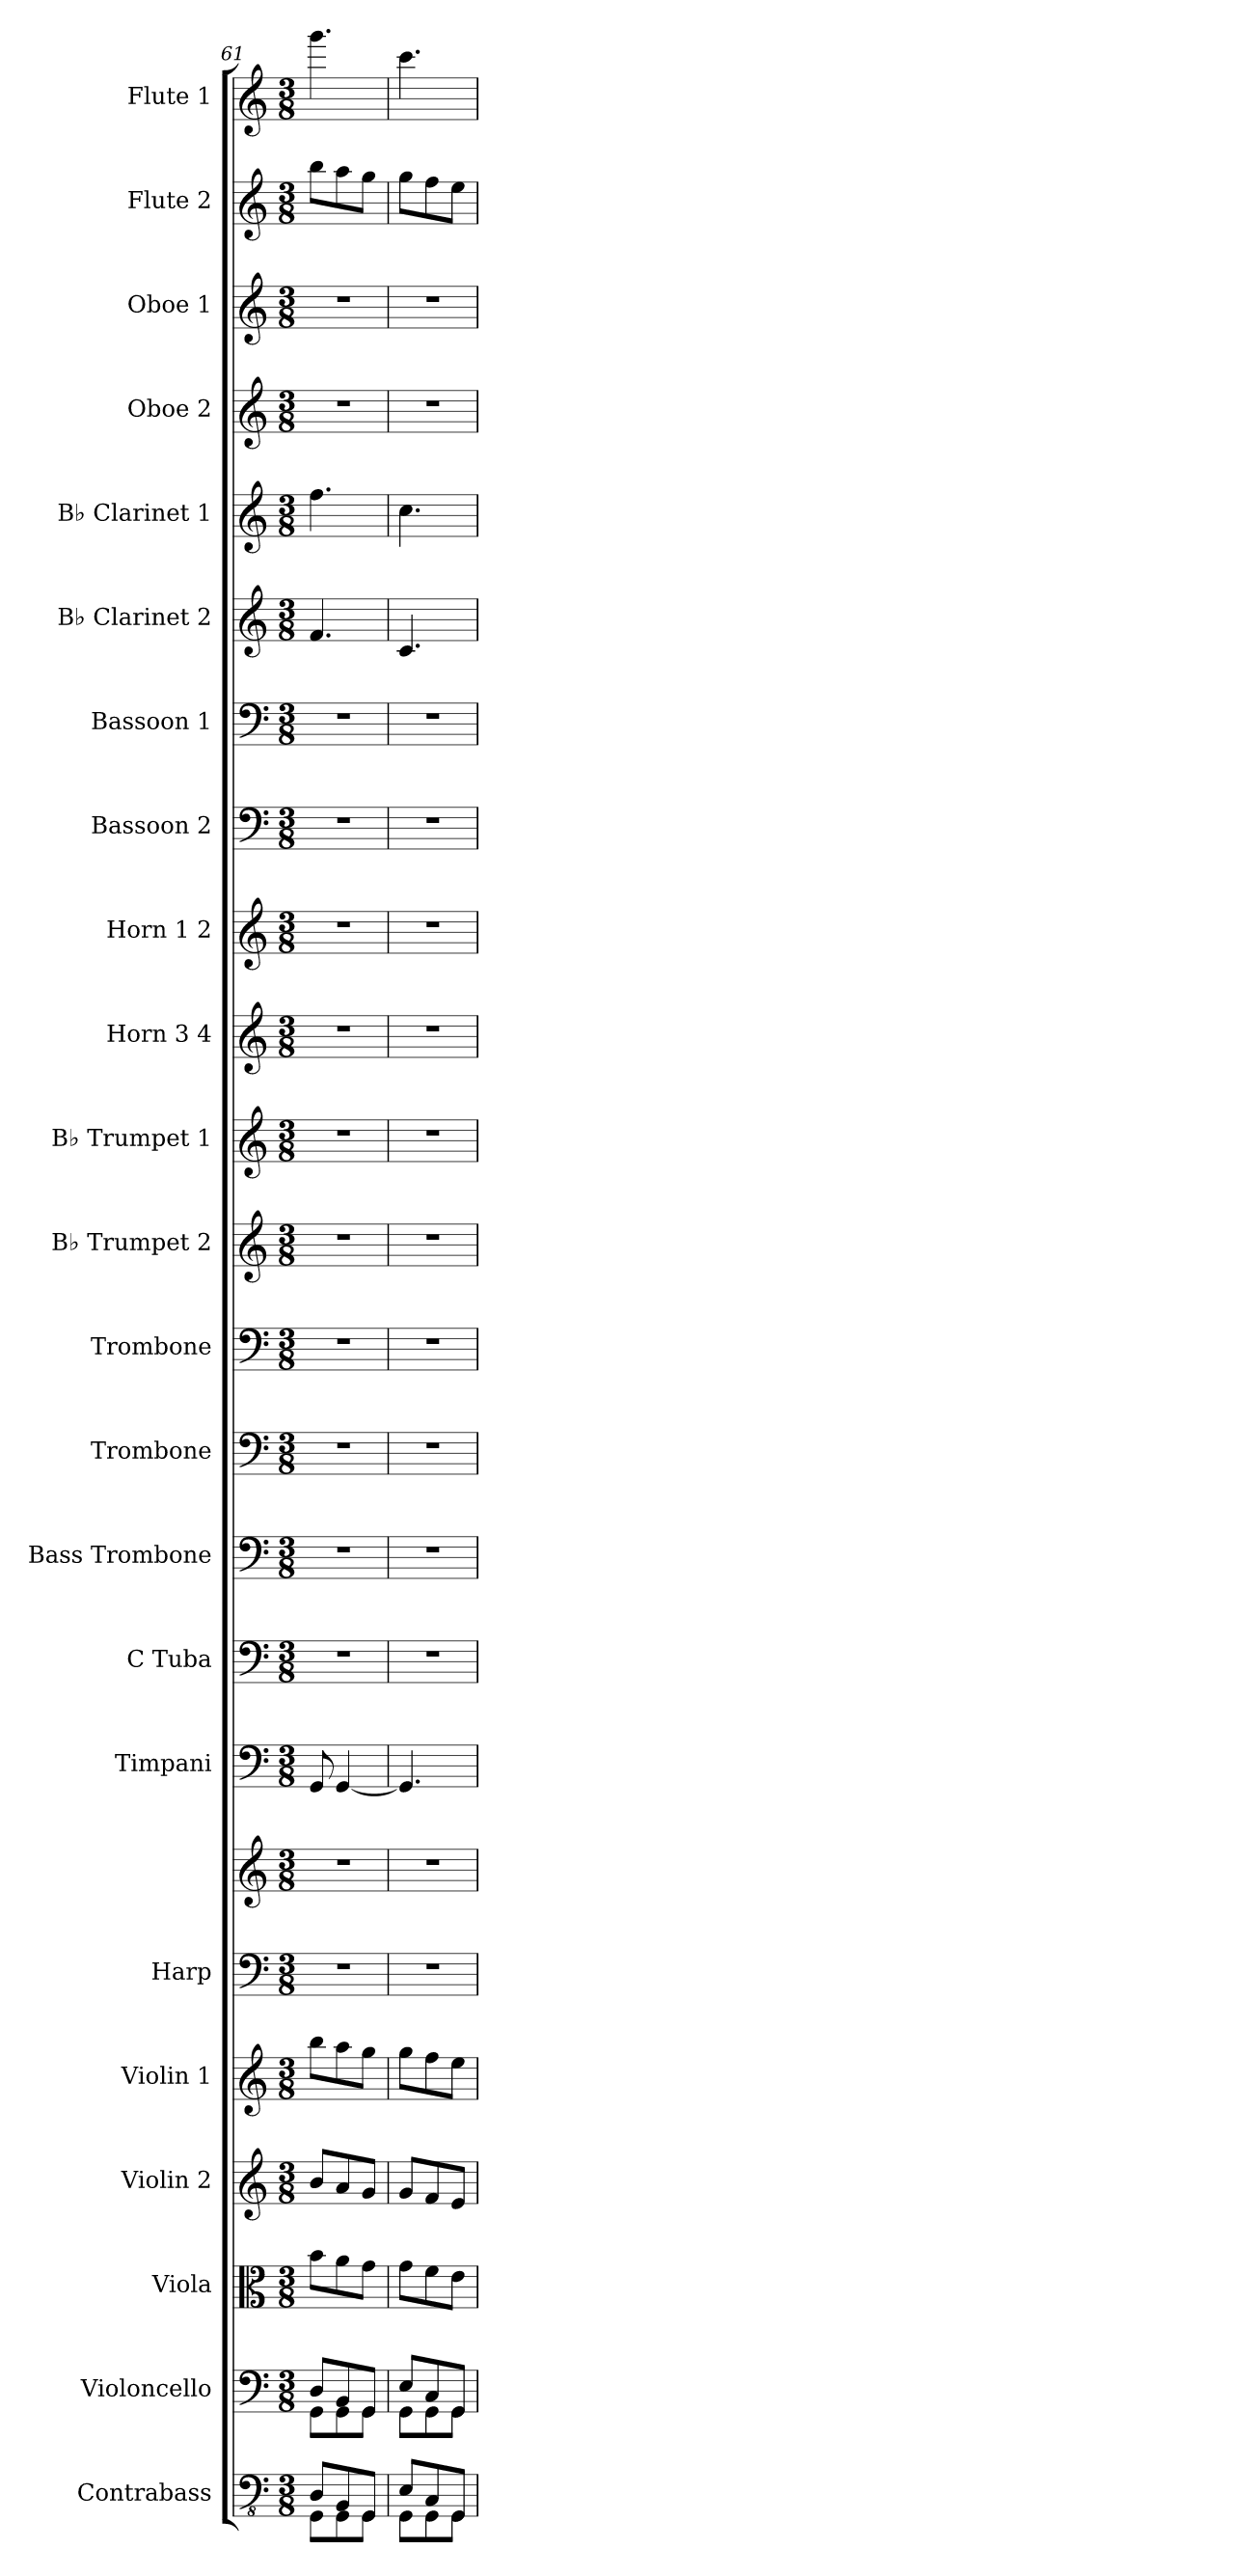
**kern	**kern	**kern	**kern	**kern	**kern	**kern	**kern	**kern	**kern	**kern	**kern	**kern	**kern	**kern	**kern	**kern	**kern	**kern	**kern	**kern	**kern	**kern	**kern
*part23	*part22	*part21	*part20	*part19	*part18	*part18	*part17	*part16	*part15	*part14	*part13	*part12	*part11	*part10	*part9	*part8	*part7	*part6	*part5	*part4	*part3	*part2	*part1
*staff24	*staff23	*staff22	*staff21	*staff20	*staff19	*staff18	*staff17	*staff16	*staff15	*staff14	*staff13	*staff12	*staff11	*staff10	*staff9	*staff8	*staff7	*staff6	*staff5	*staff4	*staff3	*staff2	*staff1
*I"Contrabass	*I"Violoncello	*I"Viola	*I"Violin 2	*I"Violin 1	*I"Harp	*	*I"Timpani	*I"C Tuba	*I"Bass Trombone	*I"Trombone	*I"Trombone	*I"B♭ Trumpet 2	*I"B♭ Trumpet 1	*I"Horn 3 4	*I"Horn 1 2	*I"Bassoon 2	*I"Bassoon 1	*I"B♭ Clarinet 2	*I"B♭ Clarinet 1	*I"Oboe 2	*I"Oboe 1	*I"Flute 2	*I"Flute 1
*I'Cbs.	*I'Vlc.	*I'Vla.	*I'Vln. 2	*I'Vln. 1	*I'Hrp.	*	*I'Timp.	*I'C Tu.	*I'B. Trb.	*I'Trb.	*I'Trb.	*I'B♭ Tpt. 2	*I'B♭ Tpt. 1	*I'Hn. 3 4	*I'Hn. 1 2	*I'Bsn. 2	*I'Bsn. 1	*I'B♭ Cl. 2	*I'B♭ Cl. 1	*I'Ob. 2	*I'Ob. 1	*I'Fl. 2	*I'Fl. 1
*clefFv4	*clefF4	*clefC3	*clefG2	*clefG2	*clefF4	*clefG2	*clefF4	*clefF4	*clefF4	*clefF4	*clefF4	*clefG2	*clefG2	*clefG2	*clefG2	*clefF4	*clefF4	*clefG2	*clefG2	*clefG2	*clefG2	*clefG2	*clefG2
*	*	*	*	*	*	*	*	*	*	*	*	*ITrd1c2	*ITrd1c2	*ITrd4c7	*ITrd4c7	*	*	*ITrd1c2	*ITrd1c2	*	*	*	*
*k[]	*k[]	*k[]	*k[]	*k[]	*k[]	*k[]	*k[]	*k[]	*k[]	*k[]	*k[]	*k[b-e-]	*k[b-e-]	*k[b-]	*k[b-]	*k[]	*k[]	*k[b-e-]	*k[b-e-]	*k[]	*k[]	*k[]	*k[]
*C:	*C:	*C:	*C:	*C:	*C:	*C:	*C:	*C:	*C:	*C:	*C:	*B-:	*B-:	*F:	*F:	*C:	*C:	*B-:	*B-:	*C:	*C:	*C:	*C:
*M3/8	*M3/8	*M3/8	*M3/8	*M3/8	*M3/8	*M3/8	*M3/8	*M3/8	*M3/8	*M3/8	*M3/8	*M3/8	*M3/8	*M3/8	*M3/8	*M3/8	*M3/8	*M3/8	*M3/8	*M3/8	*M3/8	*M3/8	*M3/8
=61	=61	=61	=61	=61	=61	=61	=61	=61	=61	=61	=61	=61	=61	=61	=61	=61	=61	=61	=61	=61	=61	=61	=61
*^	*^	*	*	*	*	*	*	*	*	*	*	*	*	*	*	*	*	*	*	*	*	*	*
8DD/L	8GGG\L	8D/L	8GG\L	8b\L	8b/L	8bb\L	4.r	4.r	8GG/	4.r	4.r	4.r	4.r	4.r	4.r	4.r	4.r	4.r	4.r	4.e-/	4.ee-\	4.r	4.r	8bb\L	4.ggg\
8BBB/	8GGG\	8BB/	8GG\	8a\	8a/	8aa\	.	.	[4GG/	.	.	.	.	.	.	.	.	.	.	.	.	.	.	8aa\	.
8GGG/J	8GGG\J	8GG/J	8GG\J	8g\J	8g/J	8gg\J	.	.	.	.	.	.	.	.	.	.	.	.	.	.	.	.	.	8gg\J	.
!!LO:PB:g=z
=62	=62	=62	=62	=62	=62	=62	=62	=62	=62	=62	=62	=62	=62	=62	=62	=62	=62	=62	=62	=62	=62	=62	=62	=62	=62
8EE/L	8GGG\L	8E/L	8GG\L	8g\L	8g/L	8gg\L	4.r	4.r	4.GG/]	4.r	4.r	4.r	4.r	4.r	4.r	4.r	4.r	4.r	4.r	4.B-/	4.b-\	4.r	4.r	8gg\L	4.ccc\
8CC/	8GGG\	8C/	8GG\	8f\	8f/	8ff\	.	.	.	.	.	.	.	.	.	.	.	.	.	.	.	.	.	8ff\	.
8GGG/J	8GGG\J	8GG/J	8GG\J	8e\J	8e/J	8ee\J	.	.	.	.	.	.	.	.	.	.	.	.	.	.	.	.	.	8ee\J	.
*v	*v	*	*	*	*	*	*	*	*	*	*	*	*	*	*	*	*	*	*	*	*	*	*	*	*
*	*v	*v	*	*	*	*	*	*	*	*	*	*	*	*	*	*	*	*	*	*	*	*	*	*
=	=	=	=	=	=	=	=	=	=	=	=	=	=	=	=	=	=	=	=	=	=	=	=
*-	*-	*-	*-	*-	*-	*-	*-	*-	*-	*-	*-	*-	*-	*-	*-	*-	*-	*-	*-	*-	*-	*-	*-
